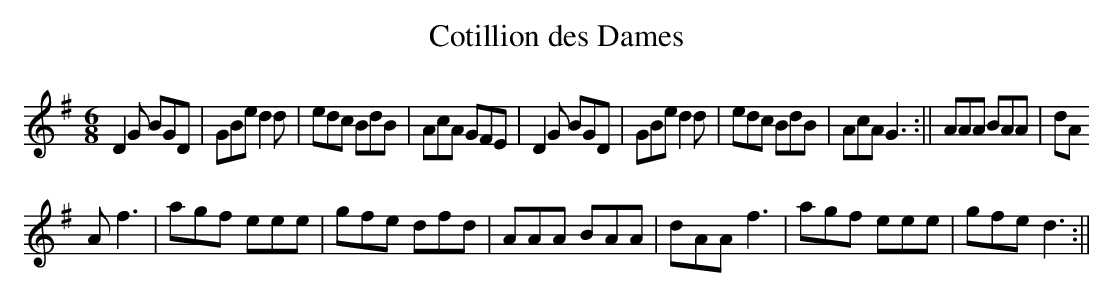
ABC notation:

X:1
T:Cotillion des Dames
M:6/8
K:G
D2G BGD|GBed2d|edc BdB|AcA GFE|D2G BGD|GBed2d|edc BdB|AcAG3:||AAA BAA|dA
Af3|agf eee|gfe dfd|AAA BAA|dAAf3|agf eee|gfed3:||
